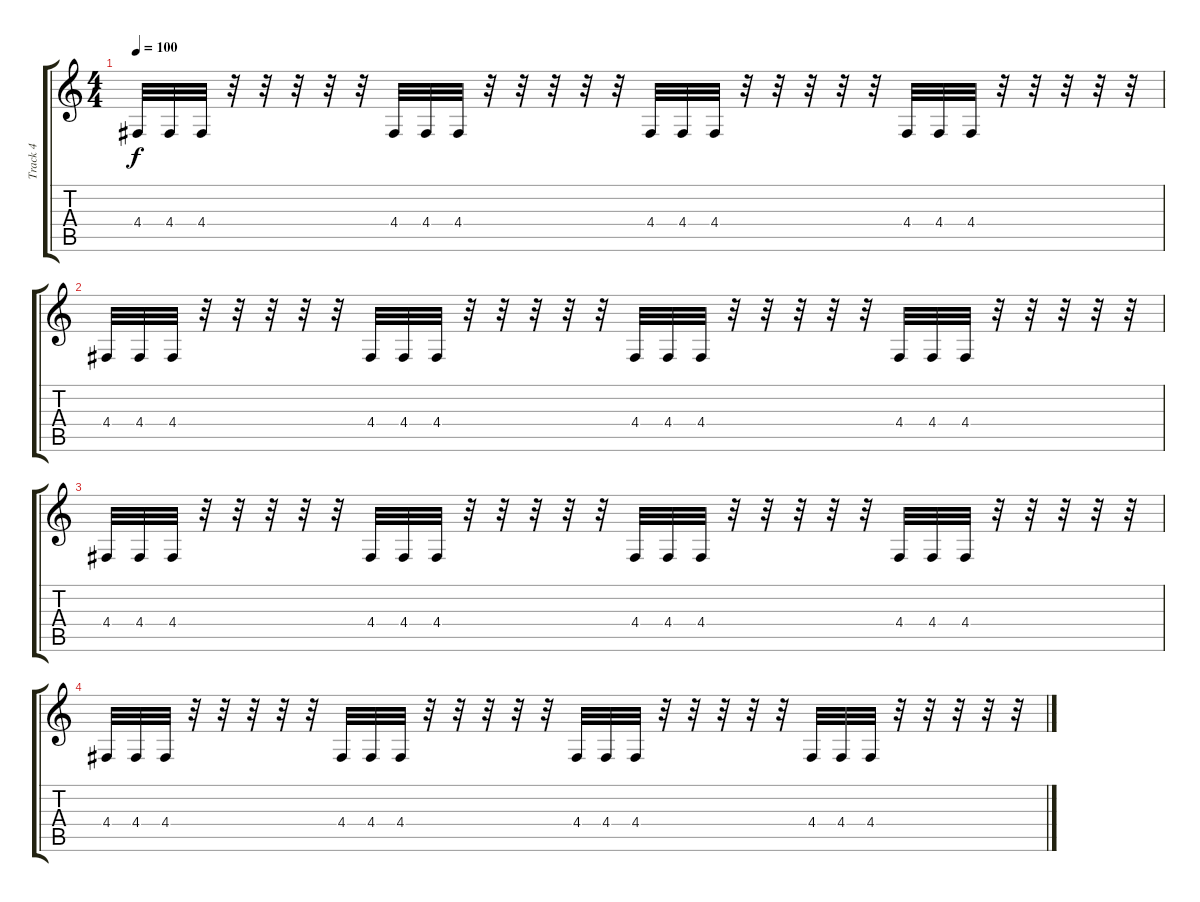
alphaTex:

\track ("Track 4" "Track 4") {instrument lead3calliope}
\staff {score tabs}
\tuning (E4 B3 G3 D3 A2 E2) {hide}
\ts (4 4)
\tempo 100
\clef g2
\ks c
4.4.32{dy f} 4.4.32 4.4.32 r.32 r.32 r.32 r.32 r.32 4.4.32 4.4.32 4.4.32 r.32 r.32 r.32 r.32 r.32 4.4.32 4.4.32 4.4.32 r.32 r.32 r.32 r.32 r.32 4.4.32 4.4.32 4.4.32 r.32 r.32 r.32 r.32 r.32 |
4.4.32 4.4.32 4.4.32 r.32 r.32 r.32 r.32 r.32 4.4.32 4.4.32 4.4.32 r.32 r.32 r.32 r.32 r.32 4.4.32 4.4.32 4.4.32 r.32 r.32 r.32 r.32 r.32 4.4.32 4.4.32 4.4.32 r.32 r.32 r.32 r.32 r.32 |
4.4.32 4.4.32 4.4.32 r.32 r.32 r.32 r.32 r.32 4.4.32 4.4.32 4.4.32 r.32 r.32 r.32 r.32 r.32 4.4.32 4.4.32 4.4.32 r.32 r.32 r.32 r.32 r.32 4.4.32 4.4.32 4.4.32 r.32 r.32 r.32 r.32 r.32 |
4.4.32 4.4.32 4.4.32 r.32 r.32 r.32 r.32 r.32 4.4.32 4.4.32 4.4.32 r.32 r.32 r.32 r.32 r.32 4.4.32 4.4.32 4.4.32 r.32 r.32 r.32 r.32 r.32 4.4.32 4.4.32 4.4.32 r.32 r.32 r.32 r.32 r.32
